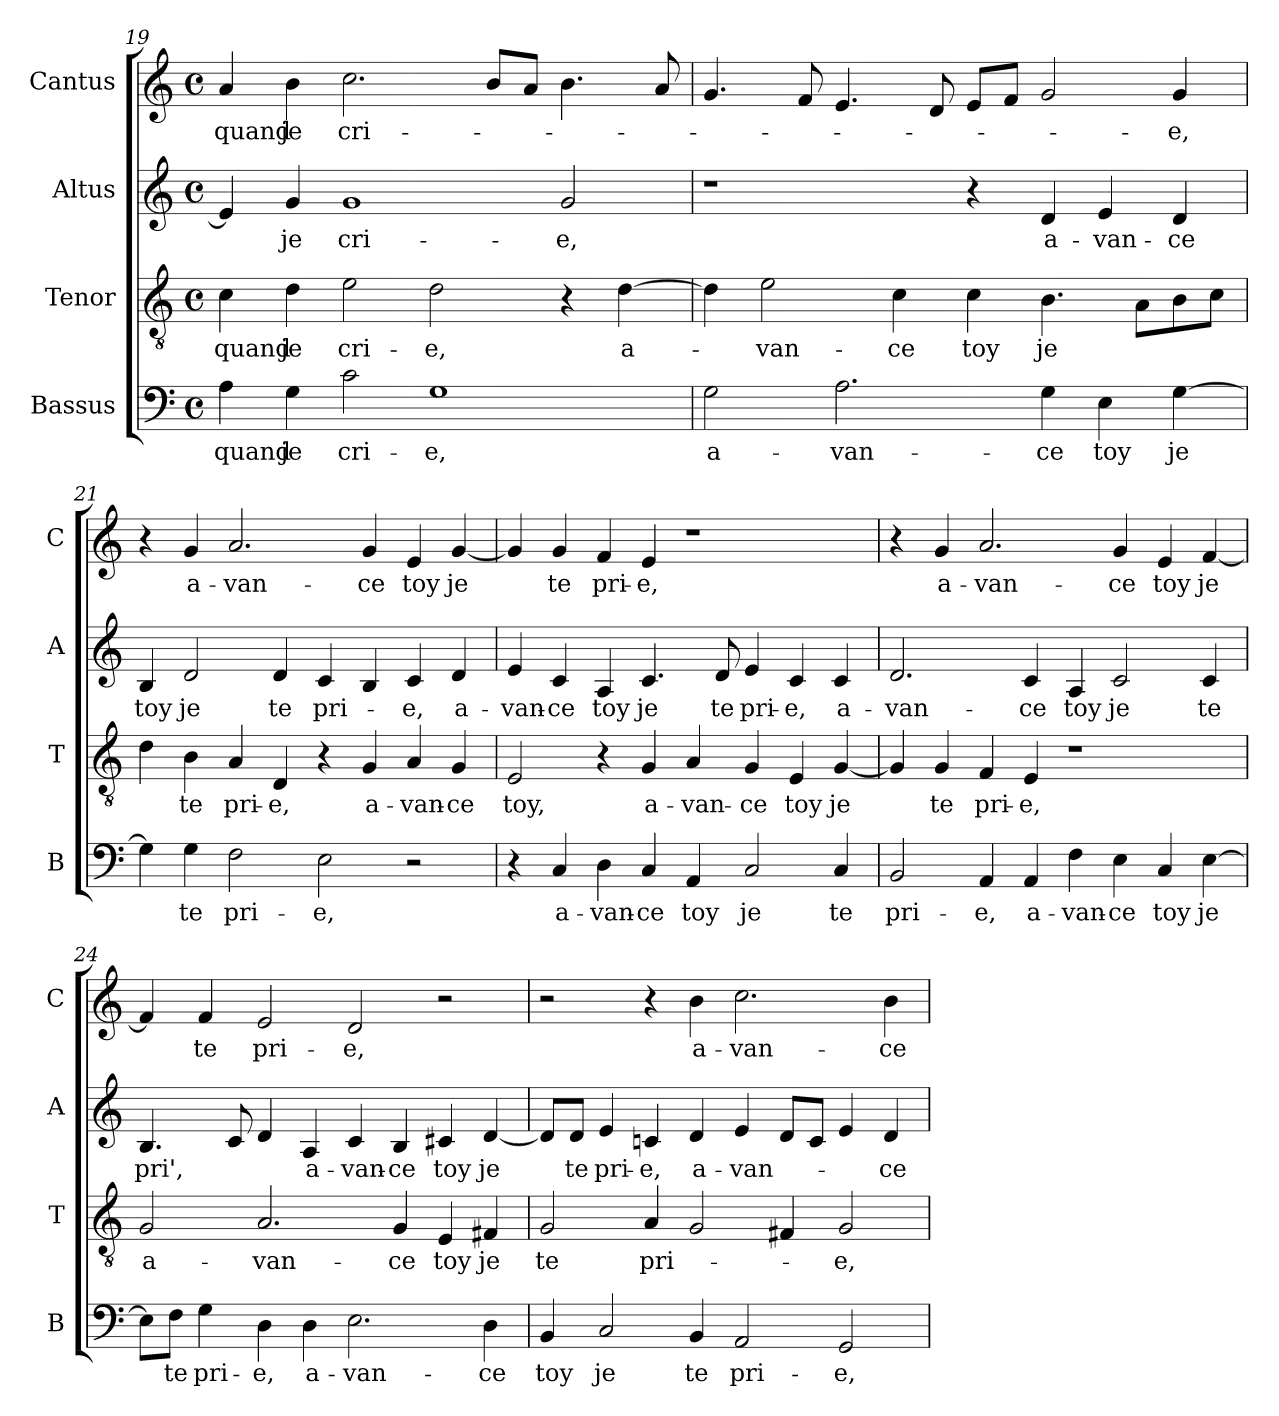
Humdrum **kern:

**kern	**text	**kern	**text	**kern	**text	**kern	**text
*part4	*part4	*part3	*part3	*part2	*part2	*part1	*part1
*staff4	*staff4	*staff3	*staff3	*staff2	*staff2	*staff1	*staff1
*I"Bassus	*	*I"Tenor	*	*I"Altus	*	*I"Cantus	*
*I'B	*	*I'T	*	*I'A	*	*I'C	*
!!LO:LB:g=z
*clefF4	*	*clefGv2	*	*clefG2	*	*clefG2	*
*k[]	*	*k[]	*	*k[]	*	*k[]	*
*C:	*	*C:	*	*C:	*	*C:	*
*M4/4	*	*M4/4	*	*M4/4	*	*M4/4	*
*met(c)	*	*met(c)	*	*met(c)	*	*met(c)	*
=19	=19	=19	=19	=19	=19	=19	=19
!	!LO:LY:b	!	!LO:LY:b	!	!	!	!LO:LY:b
4A\	quand	4c\	quand	4e/]	.	4a/	quand
!	!LO:LY:b	!	!LO:LY:b	!	!LO:LY:b	!	!LO:LY:b
4G\	je	4d\	je	4g/	je	4b\	je
!	!LO:LY:b	!	!LO:LY:b	!	!LO:LY:b	!	!LO:LY:b
2c\	cri-	2e\	cri-	1g	cri-	2.cc\	cri-
!	!LO:LY:b	!	!LO:LY:b	!	!	!	!
1G	-e,	2d\	-e,	.	.	.	.
.	.	.	.	.	.	8b/L	.
.	.	.	.	.	.	8a/J	.
!	!	!	!	!	!LO:LY:b	!	!
.	.	4r	.	2g/	-e,	4.b\	.
!	!	!	!LO:LY:b	!	!	!	!
.	.	[4d\	a-	.	.	.	.
.	.	.	.	.	.	8a/	.
=20	=20	=20	=20	=20	=20	=20	=20
!	!LO:LY:b	!	!	!	!	!	!
2G\	a-	4d\]	.	1r	.	4.g/	.
!	!	!	!LO:LY:b	!	!	!	!
.	.	2e\	-van-	.	.	.	.
.	.	.	.	.	.	8f/	.
!	!LO:LY:b	!	!	!	!	!	!
2.A\	-van-	.	.	.	.	4.e/	.
!	!	!	!LO:LY:b	!	!	!	!
.	.	4c\	-ce	.	.	.	.
.	.	.	.	.	.	8d/	.
!	!	!	!LO:LY:b	!	!	!	!
.	.	4c\	toy	4r	.	8e/L	.
.	.	.	.	.	.	8f/J	.
!	!LO:LY:b	!	!LO:LY:b	!	!LO:LY:b	!	!
4G\	-ce	4.B\	je	4d/	a-	2g/	.
!	!LO:LY:b	!	!	!	!LO:LY:b	!	!
4E\	toy	.	.	4e/	-van-	.	.
.	.	8A\L	.	.	.	.	.
!	!LO:LY:b	!	!	!	!LO:LY:b	!	!LO:LY:b
[4G\	je	8B\	.	4d/	-ce	4g/	-e,
.	.	8c\J	.	.	.	.	.
=21	=21	=21	=21	=21	=21	=21	=21
!	!	!	!	!	!LO:LY:b	!	!
4G\]	.	4d\	.	4B/	toy	4r	.
!	!LO:LY:b	!	!LO:LY:b	!	!LO:LY:b	!	!LO:LY:b
4G\	te	4B\	te	2d/	je	4g/	a-
!	!LO:LY:b	!	!LO:LY:b	!	!	!	!LO:LY:b
2F\	pri-	4A/	pri-	.	.	2.a/	-van-
!	!	!	!LO:LY:b	!	!LO:LY:b	!	!
.	.	4D/	-e,	4d/	te	.	.
!	!LO:LY:b	!	!	!	!LO:LY:b	!	!
2E\	-e,	4r	.	4c/	pri-	.	.
!	!	!	!LO:LY:b	!	!	!	!LO:LY:b
.	.	4G/	a-	4B/	.	4g/	-ce
!	!	!	!LO:LY:b	!	!LO:LY:b	!	!LO:LY:b
2r	.	4A/	-van-	4c/	-e,	4e/	toy
!	!	!	!LO:LY:b	!	!LO:LY:b	!	!LO:LY:b
.	.	4G/	-ce	4d/	a-	[4g/	je
!!LO:PB:g=z
=22	=22	=22	=22	=22	=22	=22	=22
!	!	!	!LO:LY:b	!	!LO:LY:b	!	!
4r	.	2E/	toy,	4e/	-van-	4g/]	.
!	!LO:LY:b	!	!	!	!LO:LY:b	!	!LO:LY:b
4C/	a-	.	.	4c/	-ce	4g/	te
!	!LO:LY:b	!	!	!	!LO:LY:b	!	!LO:LY:b
4D\	-van-	4r	.	4A/	toy	4f/	pri-
!	!LO:LY:b	!	!LO:LY:b	!	!LO:LY:b	!	!LO:LY:b
4C/	-ce	4G/	a-	4.c/	je	4e/	-e,
!	!LO:LY:b	!	!LO:LY:b	!	!	!	!
4AA/	toy	4A/	-van-	.	.	1r	.
!	!	!	!	!	!LO:LY:b	!	!
.	.	.	.	8d/	te	.	.
!	!LO:LY:b	!	!LO:LY:b	!	!LO:LY:b	!	!
2C/	je	4G/	-ce	4e/	pri-	.	.
!	!	!	!LO:LY:b	!	!LO:LY:b	!	!
.	.	4E/	toy	4c/	-e,	.	.
!	!LO:LY:b	!	!LO:LY:b	!	!LO:LY:b	!	!
4C/	te	[4G/	je	4c/	a-	.	.
=23	=23	=23	=23	=23	=23	=23	=23
!	!LO:LY:b	!	!	!	!LO:LY:b	!	!
2BB/	pri-	4G/]	.	2.d/	-van-	4r	.
!	!	!	!LO:LY:b	!	!	!	!LO:LY:b
.	.	4G/	te	.	.	4g/	a-
!	!LO:LY:b	!	!LO:LY:b	!	!	!	!LO:LY:b
4AA/	-e,	4F/	pri-	.	.	2.a/	-van-
!	!LO:LY:b	!	!LO:LY:b	!	!LO:LY:b	!	!
4AA/	a-	4E/	-e,	4c/	-ce	.	.
!	!LO:LY:b	!	!	!	!LO:LY:b	!	!
4F\	-van-	1r	.	4A/	toy	.	.
!	!LO:LY:b	!	!	!	!LO:LY:b	!	!LO:LY:b
4E\	-ce	.	.	2c/	je	4g/	-ce
!	!LO:LY:b	!	!	!	!	!	!LO:LY:b
4C/	toy	.	.	.	.	4e/	toy
!	!LO:LY:b	!	!	!	!LO:LY:b	!	!LO:LY:b
[4E\	je	.	.	4c/	te	[4f/	je
=24	=24	=24	=24	=24	=24	=24	=24
!	!	!	!LO:LY:b	!	!LO:LY:b	!	!
8E\L]	.	2G/	a-	4.B/	pri',	4f/]	.
!	!LO:LY:b	!	!	!	!	!	!
8F\J	te	.	.	.	.	.	.
!	!LO:LY:b	!	!	!	!	!	!LO:LY:b
4G\	pri-	.	.	.	.	4f/	te
.	.	.	.	8c/	.	.	.
!	!LO:LY:b	!	!LO:LY:b	!	!	!	!LO:LY:b
4D\	-e,	2.A/	-van-	4d/	.	2e/	pri-
!	!LO:LY:b	!	!	!	!LO:LY:b	!	!
4D\	a-	.	.	4A/	a-	.	.
!	!LO:LY:b	!	!	!	!LO:LY:b	!	!LO:LY:b
2.E\	-van-	.	.	4c/	-van-	2d/	-e,
!	!	!	!LO:LY:b	!	!LO:LY:b	!	!
.	.	4G/	-ce	4B/	-ce	.	.
!	!	!	!LO:LY:b	!	!LO:LY:b	!	!
.	.	4E/	toy	4c#X/	toy	2r	.
!	!LO:LY:b	!	!LO:LY:b	!	!LO:LY:b	!	!
4D\	-ce	4F#X/	je	[4d/	je	.	.
!!LO:LB:g=z
=25	=25	=25	=25	=25	=25	=25	=25
!	!LO:LY:b	!	!LO:LY:b	!	!	!	!
4BB/	toy	2G/	te	8d/L]	.	2r	.
!	!	!	!	!	!LO:LY:b	!	!
.	.	.	.	8d/J	te	.	.
!	!LO:LY:b	!	!	!	!LO:LY:b	!	!
2C/	je	.	.	4e/	pri-	.	.
!	!	!	!LO:LY:b	!	!LO:LY:b	!	!
.	.	4A/	pri-	4cni/	-e,	4r	.
!	!LO:LY:b	!	!	!	!LO:LY:b	!	!LO:LY:b
4BB/	te	2G/	.	4d/	a-	4b\	a-
!	!LO:LY:b	!	!	!	!LO:LY:b	!	!LO:LY:b
2AA/	pri-	.	.	4e/	-van-	2.cc\	-van-
.	.	4F#X/	.	8d/L	.	.	.
.	.	.	.	8c/J	.	.	.
!	!LO:LY:b	!	!LO:LY:b	!	!	!	!
2GG/	-e,	2G/	-e,	4e/	.	.	.
!	!	!	!	!	!LO:LY:b	!	!LO:LY:b
.	.	.	.	4d/	-ce	4b\	-ce
=	=	=	=	=	=	=	=
*-	*-	*-	*-	*-	*-	*-	*-
